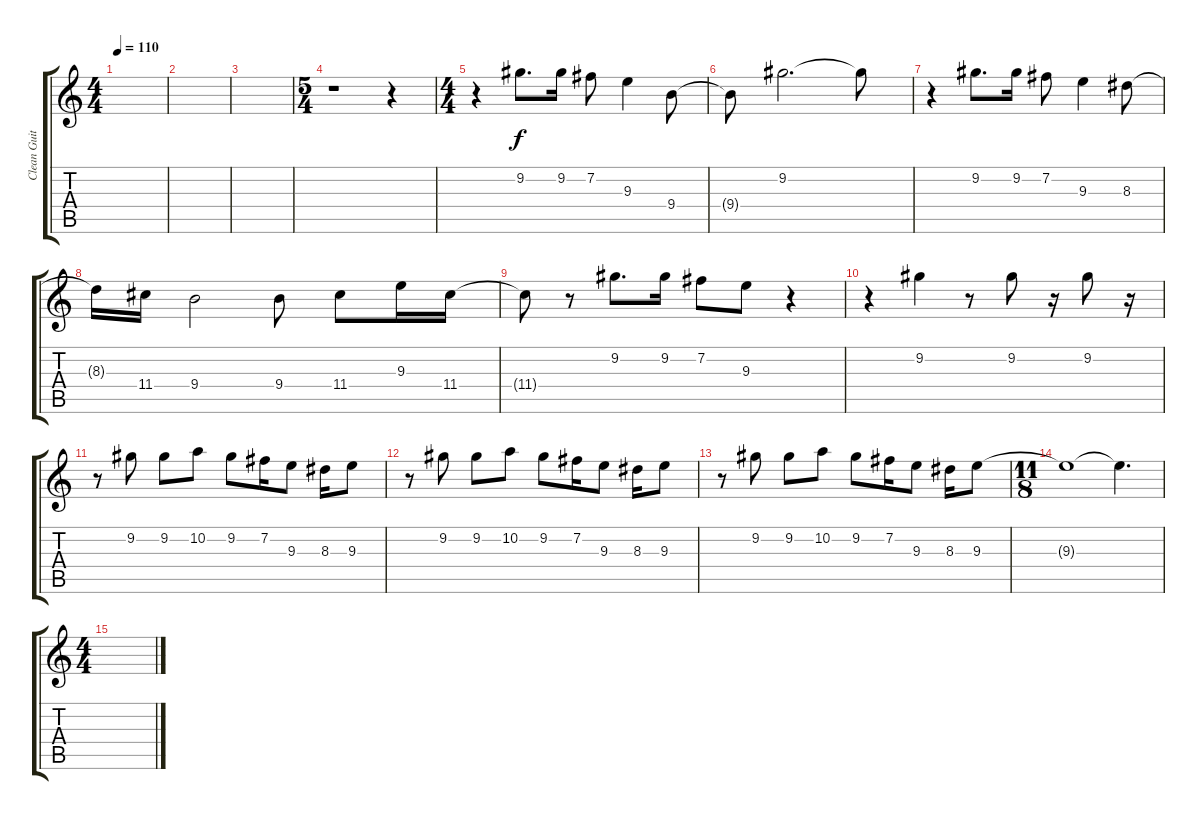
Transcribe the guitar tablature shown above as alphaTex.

\track ("Clean Guitar" "Clean Guit") {instrument electricguitarclean}
\staff {score tabs}
\tuning (E4 B3 G3 D3 A2 E2) {hide}
\ts (4 4)
\tempo 110
\clef g2
\ks c
|
|
|
\ts (5 4)
r.1 r.4 |
\ts (4 4)
r.4 9.2.8{d} 9.2.16 7.2.8 9.3.4 9.4.8 |
9.4{t}.8 9.2.2{d} 9.2{t}.8 |
r.4 9.2.8{d} 9.2.16 7.2.8 9.3.4 8.3.8 |
8.3{t}.16 11.4.16 9.4.2 9.4.8 11.4.8 9.3.16 11.4.16 |
11.4{t}.8 r.8 9.2.8{d} 9.2.16 7.2.8 9.3.8 r.4 |
r.4 9.2.4 r.8 9.2.8 r.16 9.2.8 r.16 |
r.8 9.2.8 9.2.8 10.2.8 9.2.8 7.2.16 9.3.8 8.3.16 9.3.8 |
r.8 9.2.8 9.2.8 10.2.8 9.2.8 7.2.16 9.3.8 8.3.16 9.3.8 |
r.8 9.2.8 9.2.8 10.2.8 9.2.8 7.2.16 9.3.8 8.3.16 9.3.8 |
\ts (11 8)
9.3{t}.1 9.3{t}.4{d} |
\ts (4 4)
